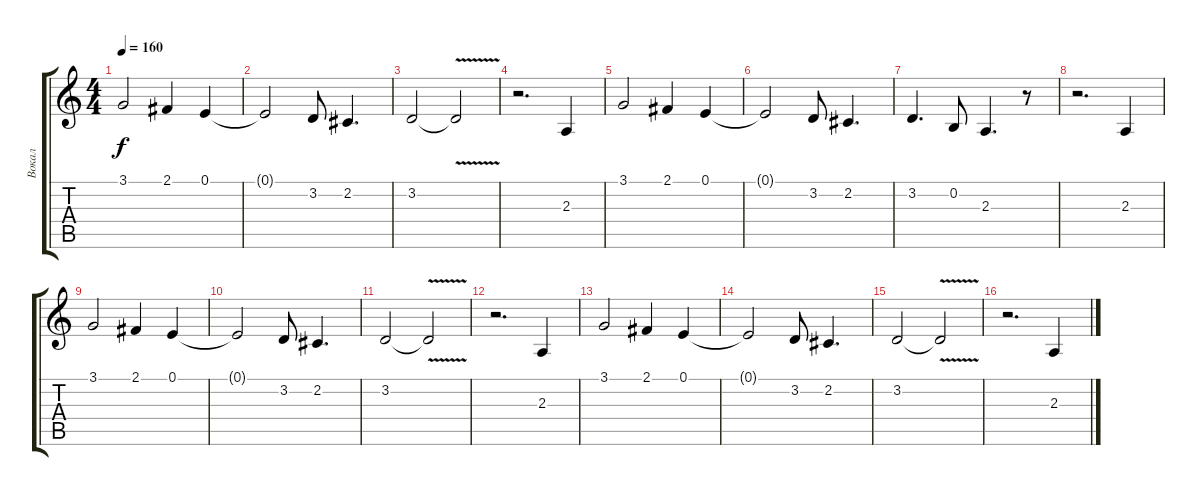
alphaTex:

\track ("Вокал" "Вокал") {instrument tuba}
\staff {score tabs}
\tuning (E4 B3 G3 D3 A2 E2) {hide}
\ts (4 4)
\tempo 160
\clef g2
\ks c
3.1.2{dy f} 2.1.4 0.1.4 |
0.1{t}.2 3.2.8 2.2.4{d} |
3.2.2 3.2{v t}.2 |
r.2{d} 2.3.4 |
3.1.2 2.1.4 0.1.4 |
0.1{t}.2 3.2.8 2.2.4{d} |
3.2.4{d} 0.2.8 2.3.4{d} r.8 |
r.2{d} 2.3.4 |
3.1.2 2.1.4 0.1.4 |
0.1{t}.2 3.2.8 2.2.4{d} |
3.2.2 3.2{v t}.2 |
r.2{d} 2.3.4 |
3.1.2 2.1.4 0.1.4 |
0.1{t}.2 3.2.8 2.2.4{d} |
3.2.2 3.2{v t}.2 |
r.2{d} 2.3.4
